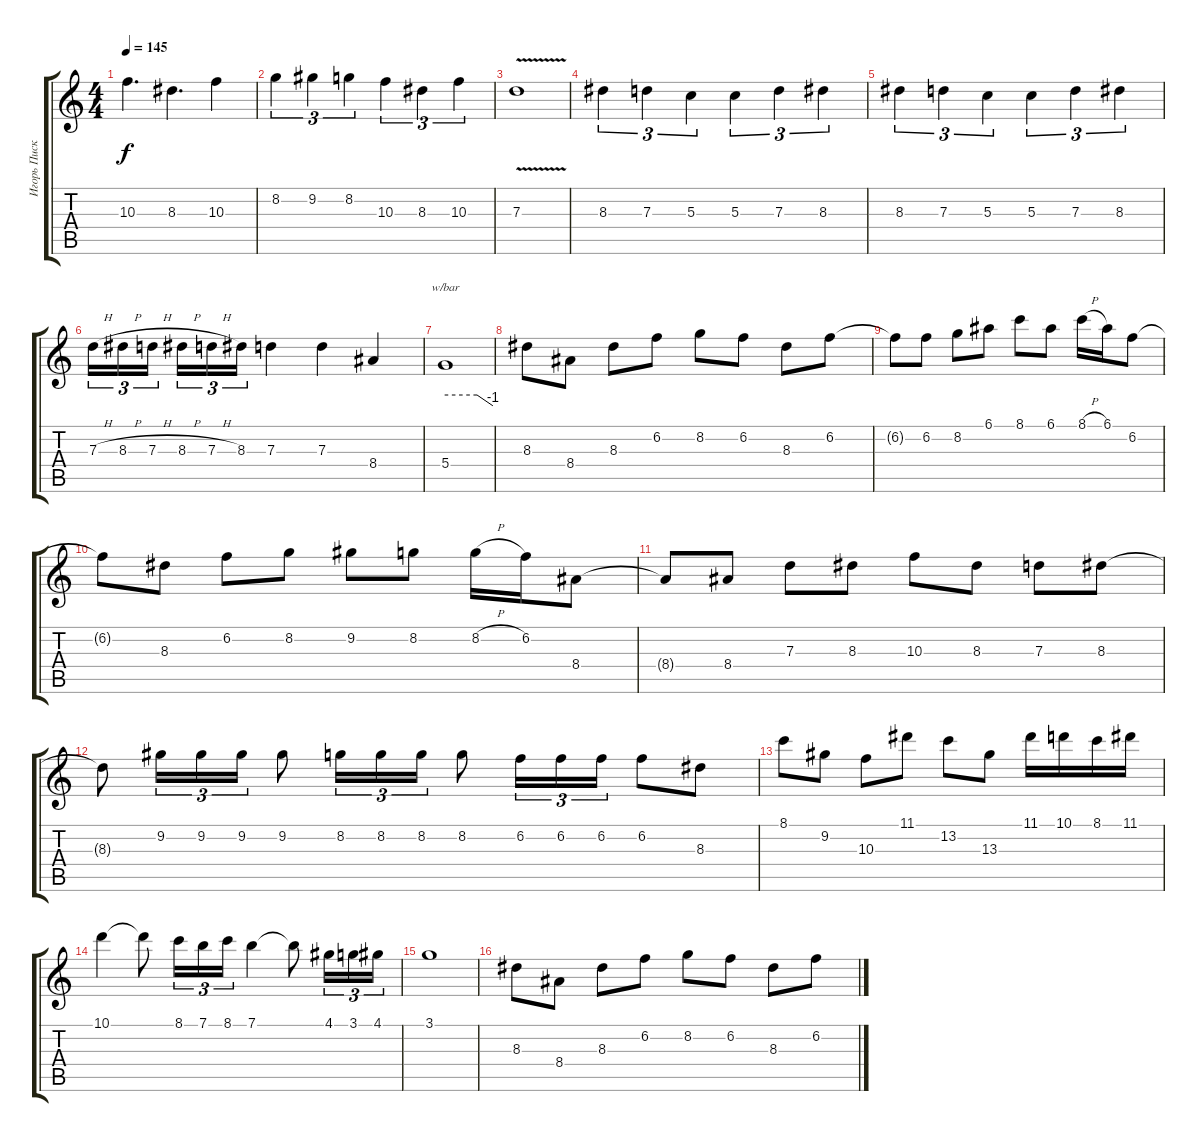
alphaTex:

\track ("Игорь Пискарёв" "Игорь Писк") {instrument overdrivenguitar}
\staff {score tabs}
\tuning (E4 B3 G3 D3 G2 D2) {hide}
\ts (4 4)
\tempo 145
\clef g2
\ks c
10.3.4{d dy f} 8.3.4{d} 10.3.4 |
8.2.4{tu (3 2)} 9.2.4{tu (3 2)} 8.2.4{tu (3 2)} 10.3.4{tu (3 2)} 8.3.4{tu (3 2)} 10.3.4{tu (3 2)} |
7.3{v}.1 |
8.3.4{tu (3 2)} 7.3.4{tu (3 2)} 5.3.4{tu (3 2)} 5.3.4{tu (3 2)} 7.3.4{tu (3 2)} 8.3.4{tu (3 2)} |
8.3.4{tu (3 2)} 7.3.4{tu (3 2)} 5.3.4{tu (3 2)} 5.3.4{tu (3 2)} 7.3.4{tu (3 2)} 8.3.4{tu (3 2)} |
7.3{h}.16{tu (3 2)} 8.3{h}.16{tu (3 2)} 7.3{h}.16{tu (3 2) beam splitsecondary} 8.3{h}.16{tu (3 2)} 7.3{h}.16{tu (3 2)} 8.3.16{tu (3 2)} 7.3.4 7.3.4 8.4.4 |
5.4.1{tbe (custom default 0 0 40 0 60 -4)} |
8.3.8 8.4.8 8.3.8 6.2.8 8.2.8 6.2.8 8.3.8 6.2.8 |
6.2{t}.8 6.2.8 8.2.8 6.1.8 8.1.8 6.1.8 8.1{h}.16 6.1.16 6.2.8 |
6.2{t}.8 8.3.8 6.2.8 8.2.8 9.2.8 8.2.8 8.2{h}.16 6.2.16 8.4.8 |
8.4{t}.8 8.4.8 7.3.8 8.3.8 10.3.8 8.3.8 7.3.8 8.3.8 |
8.3{t}.8 9.2.16{tu (3 2)} 9.2.16{tu (3 2)} 9.2.16{tu (3 2)} 9.2.8 8.2.16{tu (3 2)} 8.2.16{tu (3 2)} 8.2.16{tu (3 2)} 8.2.8 6.2.16{tu (3 2)} 6.2.16{tu (3 2)} 6.2.16{tu (3 2)} 6.2.8 8.3.8 |
8.1.8 9.2.8 10.3.8 11.1.8 13.2.8 13.3.8 11.1.16 10.1.16 8.1.16 11.1.16 |
10.1.4 10.1{t}.8 8.1.16{tu (3 2)} 7.1.16{tu (3 2)} 8.1.16{tu (3 2)} 7.1.4 7.1{t}.8 4.1.16{tu (3 2)} 3.1.16{tu (3 2)} 4.1.16{tu (3 2)} |
3.1.1 |
8.3.8 8.4.8 8.3.8 6.2.8 8.2.8 6.2.8 8.3.8 6.2.8
